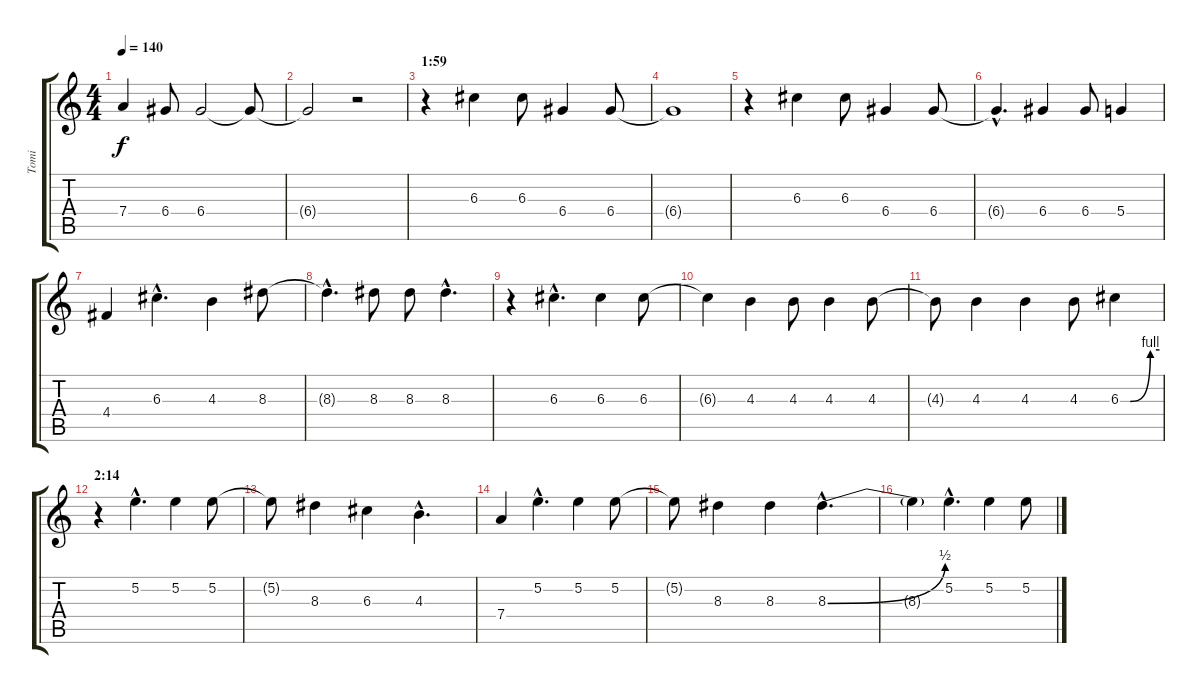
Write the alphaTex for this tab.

\track ("Tomi" "Tomi") {instrument distortionguitar}
\staff {score tabs}
\tuning (E4 B3 G3 D3 A2 E2) {hide}
\ts (4 4)
\tempo 140
\clef g2
\ks c
7.4{t}.4{dy f} 6.4.8 6.4.2 6.4{t}.8 |
6.4{t}.2 r.2 |
\section ("" "1:59")
r.4 6.3.4 6.3.8 6.4.4 6.4.8 |
6.4{t}.1 |
r.4 6.3.4 6.3.8 6.4.4 6.4.8 |
6.4{hac t}.4{d} 6.4.4 6.4.8 5.4.4 |
4.4.4 6.3{hac}.4{d} 4.3.4 8.3.8 |
8.3{hac t}.4{d} 8.3.8 8.3.8 8.3{hac}.4{d} |
r.4 6.3{hac}.4{d} 6.3.4 6.3.8 |
6.3{t}.4 4.3.4 4.3.8 4.3.4 4.3.8 |
4.3{t}.8 4.3.4 4.3.4 4.3.8 6.3{be (custom 0 0 15 0 46 4 60 4)}.4 |
\section ("" "2:14")
r.4 5.2{hac}.4{d} 5.2.4 5.2.8 |
5.2{t}.8 8.3.4 6.3.4 4.3{hac}.4{d} |
7.4.4 5.2{hac}.4{d} 5.2.4 5.2.8 |
5.2{t}.8 8.3.4 8.3.4 8.3{be (bend 0 0 60 2) hac}.4{d} |
8.3{t}.4 5.2{hac}.4{d} 5.2.4 5.2.8
